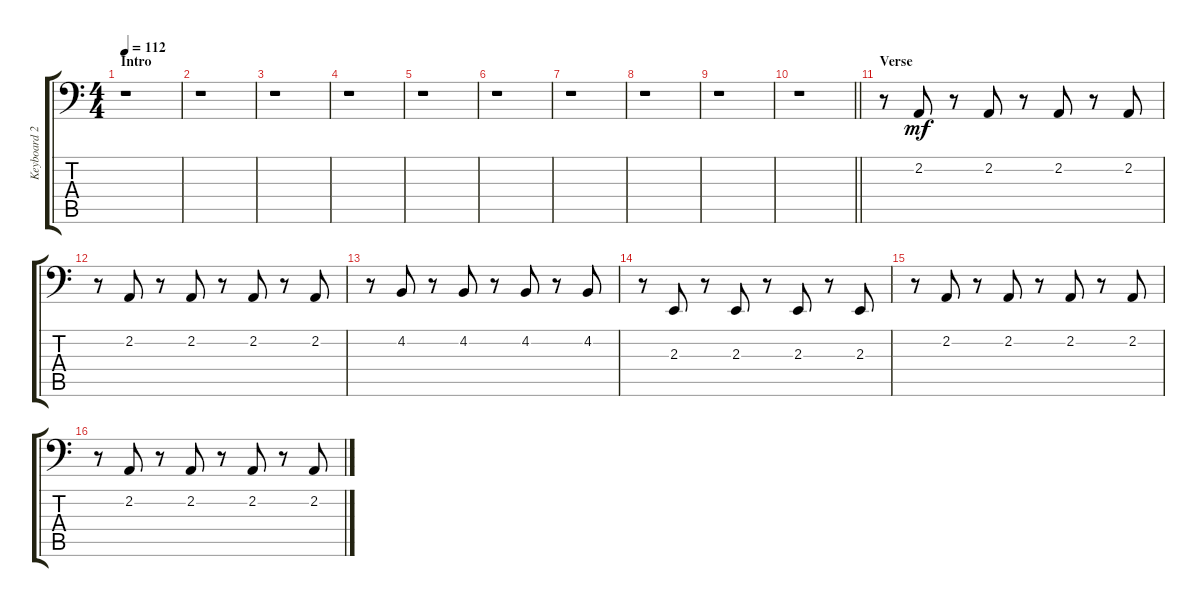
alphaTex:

\track ("Keyboard 2 (elec.) (LH)" "Keyboard 2") {instrument electricgrandpiano}
\staff {score tabs}
\tuning (C3 G2 D2 A1 E1 B0) {hide}
\ts (4 4)
\section ("" "Intro")
\tempo 112
\clef f4
\ks c
r.1{dy mf instrument electricgrandpiano} |
r.1 |
r.1 |
r.1 |
r.1 |
r.1 |
r.1 |
r.1 |
r.1 |
\barLineRight lightlight
r.1 |
\section ("" "Verse")
r.8 2.2.8 r.8 2.2.8 r.8 2.2.8 r.8 2.2.8 |
r.8 2.2.8 r.8 2.2.8 r.8 2.2.8 r.8 2.2.8 |
r.8 4.2.8 r.8 4.2.8 r.8 4.2.8 r.8 4.2.8 |
r.8 2.3.8 r.8 2.3.8 r.8 2.3.8 r.8 2.3.8 |
r.8 2.2.8 r.8 2.2.8 r.8 2.2.8 r.8 2.2.8 |
r.8 2.2.8 r.8 2.2.8 r.8 2.2.8 r.8 2.2.8
